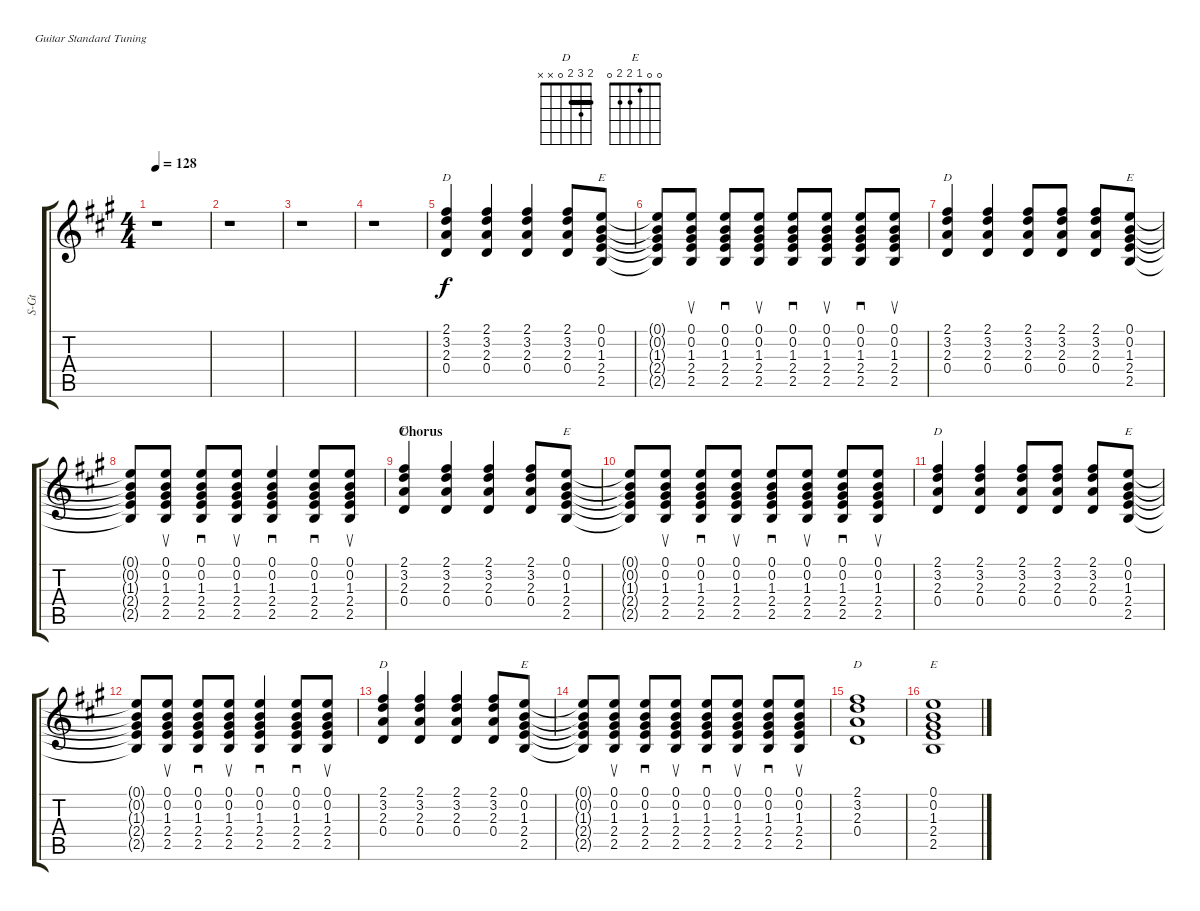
\defaultSystemsLayout 4
\bracketExtendMode groupsimilarinstruments
\otherSystemsTrackNameOrientation horizontal
\track ("Steel Guitar" "S-Gt") {defaultSystemsLayout 4 instrument acousticguitarsteel}
\staff {score tabs}
\tuning (E4 B3 G3 D3 A2 E2)
\chord ("D" 2 3 2 0 x x) {showfingering false barre 2}
\chord ("E" 0 0 1 2 2 0) {showfingering false}
\ts (4 4)
\tempo 128
\clef g2
\ks a
r.1{dy f} |
r.1 |
r.1 |
r.1 |
(2.1 3.2 2.3 0.4).4{ch "D"} (2.1 3.2 2.3 0.4).4 (2.1 3.2 2.3 0.4).4 (2.1 3.2 2.3 0.4).8 (0.1 0.2 1.3 2.4 2.5).8{ch "E"} |
(2.5{t} 2.4{t} 1.3{t} 0.2{t} 0.1{t}).8 (0.1 0.2 1.3 2.4 2.5).8{su} (0.1 0.2 1.3 2.4 2.5).8{sd} (0.1 0.2 1.3 2.4 2.5).8{su} (0.1 0.2 1.3 2.4 2.5).8{sd} (0.1 0.2 1.3 2.4 2.5).8{su} (0.1 0.2 1.3 2.4 2.5).8{sd} (0.1 0.2 1.3 2.4 2.5).8{su} |
(2.1 3.2 2.3 0.4).4{ch "D"} (2.1 3.2 2.3 0.4).4 (2.1 3.2 2.3 0.4).8 (2.1 3.2 2.3 0.4).8 (2.1 3.2 2.3 0.4).8 (0.1 0.2 1.3 2.4 2.5).8{ch "E"} |
(2.5{t} 2.4{t} 1.3{t} 0.2{t} 0.1{t}).8 (0.1 0.2 1.3 2.4 2.5).8{su} (0.1 0.2 1.3 2.4 2.5).8{sd} (0.1 0.2 1.3 2.4 2.5).8{su} (0.1 0.2 1.3 2.4 2.5).4{sd} (0.1 0.2 1.3 2.4 2.5).8{sd} (0.1 0.2 1.3 2.4 2.5).8{su} |
\section ("" "Chorus")
(2.1 3.2 2.3 0.4).4{ch "D"} (2.1 3.2 2.3 0.4).4 (2.1 3.2 2.3 0.4).4 (2.1 3.2 2.3 0.4).8 (0.1 0.2 1.3 2.4 2.5).8{ch "E"} |
(2.5{t} 2.4{t} 1.3{t} 0.2{t} 0.1{t}).8 (0.1 0.2 1.3 2.4 2.5).8{su} (0.1 0.2 1.3 2.4 2.5).8{sd} (0.1 0.2 1.3 2.4 2.5).8{su} (0.1 0.2 1.3 2.4 2.5).8{sd} (0.1 0.2 1.3 2.4 2.5).8{su} (0.1 0.2 1.3 2.4 2.5).8{sd} (0.1 0.2 1.3 2.4 2.5).8{su} |
(2.1 3.2 2.3 0.4).4{ch "D"} (2.1 3.2 2.3 0.4).4 (2.1 3.2 2.3 0.4).8 (2.1 3.2 2.3 0.4).8 (2.1 3.2 2.3 0.4).8 (0.1 0.2 1.3 2.4 2.5).8{ch "E"} |
(2.5{t} 2.4{t} 1.3{t} 0.2{t} 0.1{t}).8 (0.1 0.2 1.3 2.4 2.5).8{su} (0.1 0.2 1.3 2.4 2.5).8{sd} (0.1 0.2 1.3 2.4 2.5).8{su} (0.1 0.2 1.3 2.4 2.5).4{sd} (0.1 0.2 1.3 2.4 2.5).8{sd} (0.1 0.2 1.3 2.4 2.5).8{su} |
(2.1 3.2 2.3 0.4).4{ch "D"} (2.1 3.2 2.3 0.4).4 (2.1 3.2 2.3 0.4).4 (2.1 3.2 2.3 0.4).8 (0.1 0.2 1.3 2.4 2.5).8{ch "E"} |
(2.5{t} 2.4{t} 1.3{t} 0.2{t} 0.1{t}).8 (0.1 0.2 1.3 2.4 2.5).8{su} (0.1 0.2 1.3 2.4 2.5).8{sd} (0.1 0.2 1.3 2.4 2.5).8{su} (0.1 0.2 1.3 2.4 2.5).8{sd} (0.1 0.2 1.3 2.4 2.5).8{su} (0.1 0.2 1.3 2.4 2.5).8{sd} (0.1 0.2 1.3 2.4 2.5).8{su} |
(2.1 3.2 2.3 0.4).1{ch "D"} |
(2.5 2.4 1.3 0.2 0.1).1{ch "E"}
